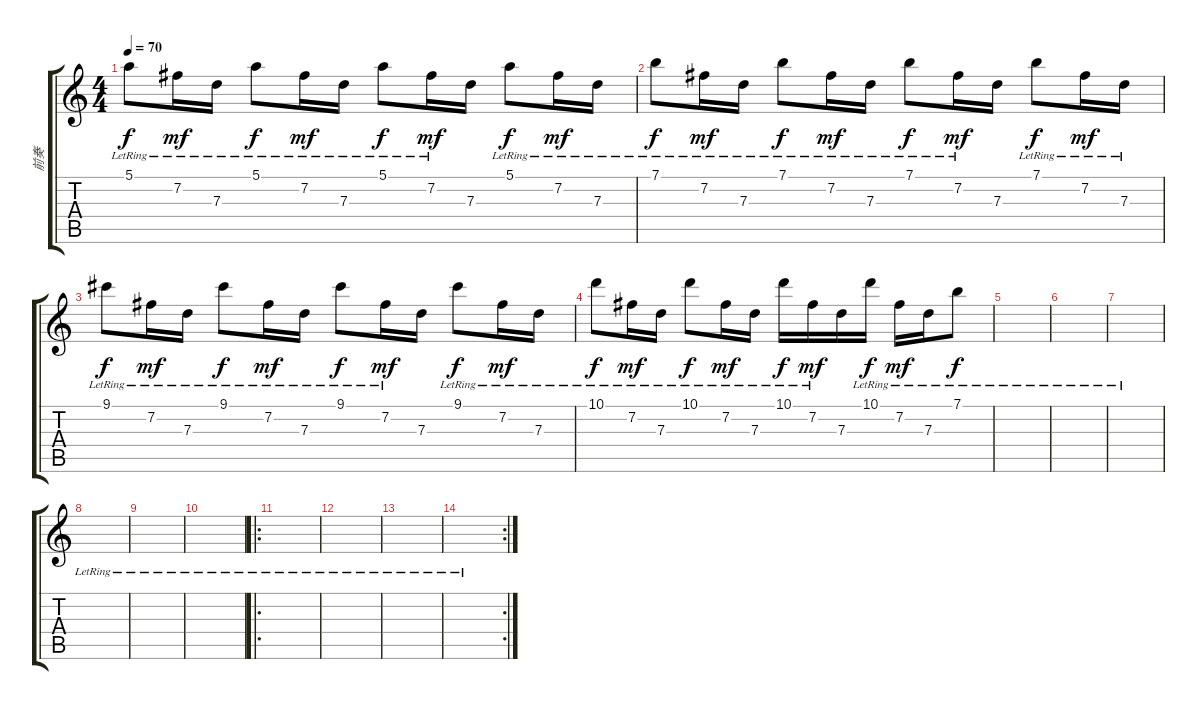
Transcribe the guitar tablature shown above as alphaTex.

\track ("前奏" "前奏") {instrument acousticguitarsteel}
\staff {score tabs}
\tuning (E4 B3 G3 D3 A2 E2) {hide}
\ts (4 4)
\tempo 70
\clef g2
\ks c
5.1{lr}.8{dy f instrument acousticguitarsteel} 7.2{lr}.16{dy mf} 7.3{lr}.16 5.1{lr}.8{dy f} 7.2{lr}.16{dy mf} 7.3{lr}.16 5.1{lr}.8{dy f} 7.2{lr}.16{dy mf} 7.3.16 5.1{lr}.8{dy f} 7.2{lr}.16{dy mf} 7.3{lr}.16 |
7.1{lr}.8{dy f} 7.2{lr}.16{dy mf} 7.3{lr}.16 7.1{lr}.8{dy f} 7.2{lr}.16{dy mf} 7.3{lr}.16 7.1{lr}.8{dy f} 7.2{lr}.16{dy mf} 7.3.16 7.1{lr}.8{dy f} 7.2{lr}.16{dy mf} 7.3{lr}.16 |
9.1{lr}.8{dy f} 7.2{lr}.16{dy mf} 7.3{lr}.16 9.1{lr}.8{dy f} 7.2{lr}.16{dy mf} 7.3{lr}.16 9.1{lr}.8{dy f} 7.2{lr}.16{dy mf} 7.3.16 9.1{lr}.8{dy f} 7.2{lr}.16{dy mf} 7.3{lr}.16 |
10.1{lr}.8{dy f} 7.2{lr}.16{dy mf} 7.3{lr}.16 10.1{lr}.8{dy f} 7.2{lr}.16{dy mf} 7.3{lr}.16 10.1{lr}.16{dy f} 7.2{lr}.16{dy mf} 7.3.16 10.1{lr}.16{dy f} 7.2{lr}.16{dy mf} 7.3{lr}.16 7.1{lr}.8{dy f} |
|
|
|
|
|
|
\ro
|
|
|
\rc 2
